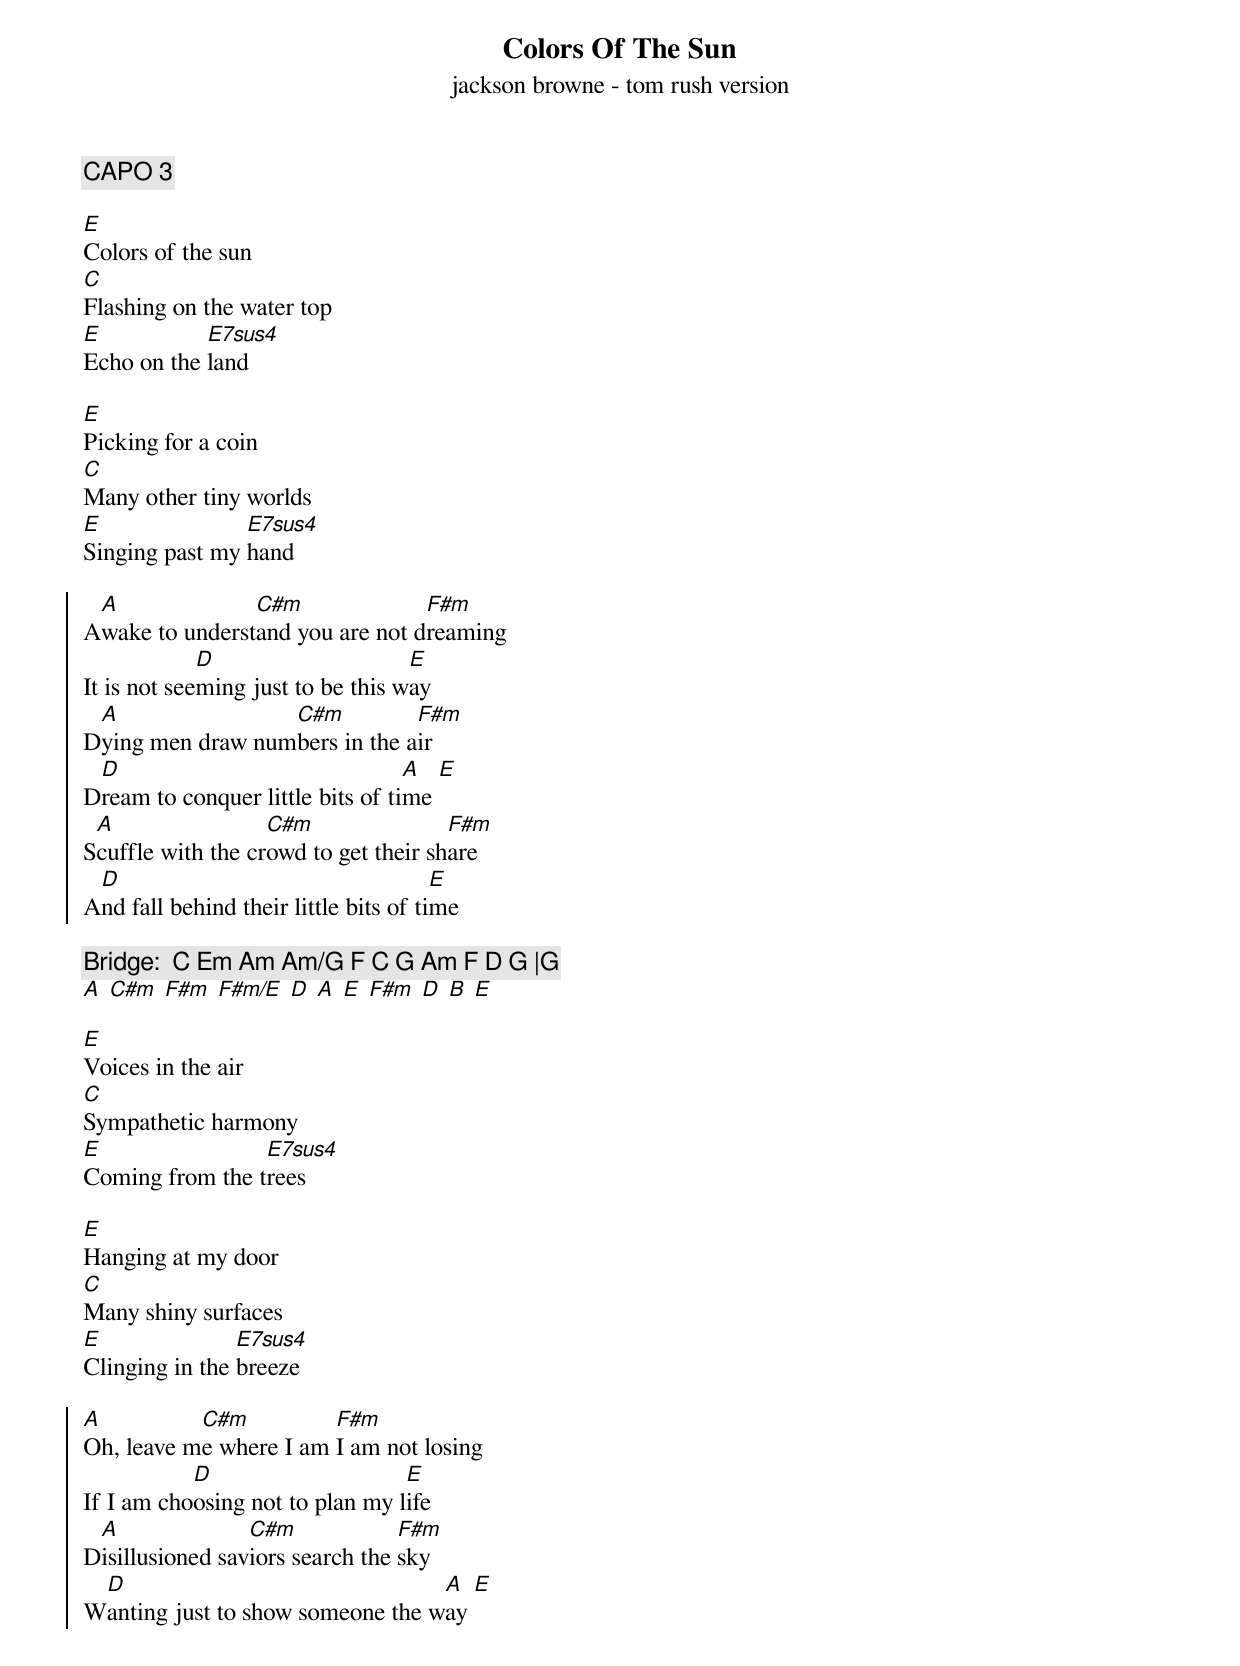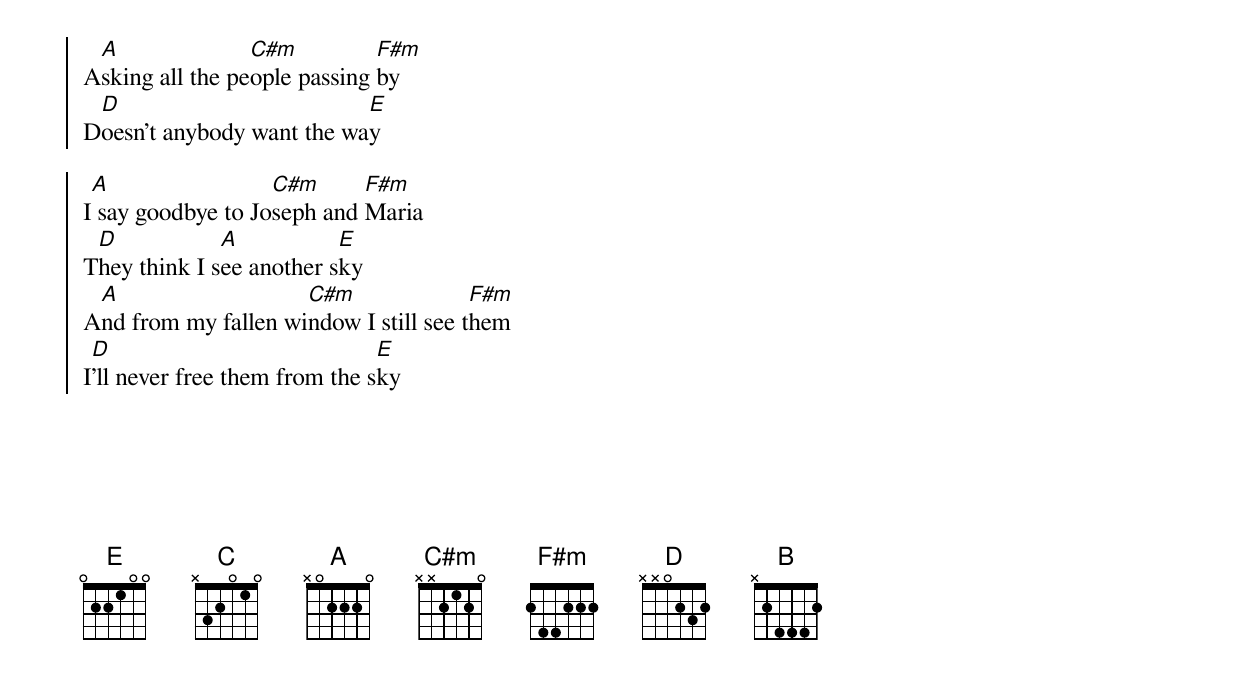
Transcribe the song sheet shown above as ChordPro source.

{title: Colors Of The Sun}
{subtitle: jackson browne - tom rush version}
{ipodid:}

{c:CAPO 3}

[E]Colors of the sun
[C]Flashing on the water top
[E]Echo on the [E7sus4]land

[E]Picking for a coin
[C]Many other tiny worlds
[E]Singing past my [E7sus4]hand

{soc}
A[A]wake to underst[C#m]and you are not d[F#m]reaming
It is not see[D]ming just to be this w[E]ay
D[A]ying men draw num[C#m]bers in the a[F#m]ir
D[D]ream to conquer little bits of ti[A]me [E]
S[A]cuffle with the cr[C#m]owd to get their sh[F#m]are
A[D]nd fall behind their little bits of ti[E]me
{eoc}

{c:Bridge:  C Em Am Am/G F C G Am F D G |G}
[A] [C#m] [F#m] [F#m/E] [D] [A] [E] [F#m] [D] [B] [E]

[E]Voices in the air
[C]Sympathetic harmony
[E]Coming from the t[E7sus4]rees

[E]Hanging at my door
[C]Many shiny surfaces
[E]Clinging in the [E7sus4]breeze

{soc}
[A]Oh, leave m[C#m]e where I am [F#m]I am not losing
If I am cho[D]osing not to plan my l[E]ife
D[A]isillusioned sav[C#m]iors search the [F#m]sky
W[D]anting just to show someone the w[A]ay [E]

A[A]sking all the pe[C#m]ople passing [F#m]by
D[D]oesn't anybody want the wa[E]y

I[A] say goodbye to Jo[C#m]seph and [F#m]Maria
T[D]hey think I s[A]ee another s[E]ky
A[A]nd from my fallen wi[C#m]ndow I still see t[F#m]hem
I[D]'ll never free them from the s[E]ky

{eoc}

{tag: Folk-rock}

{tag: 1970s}



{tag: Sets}
